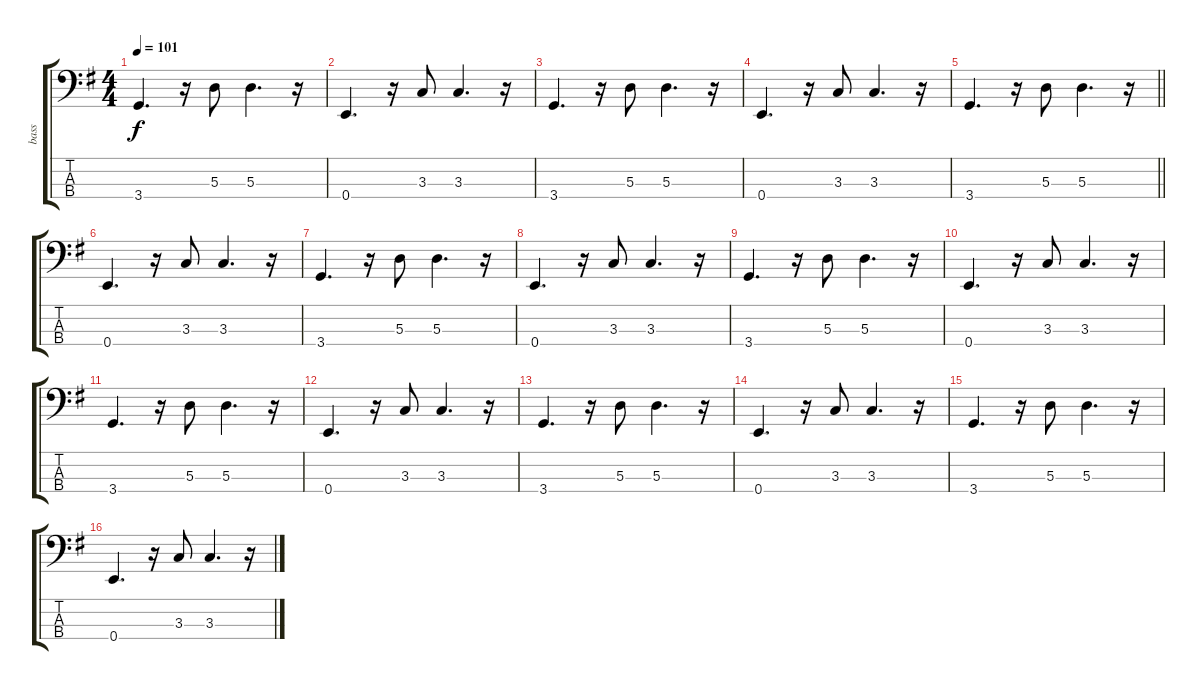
\track ("bass" "bass") {instrument electricbassfinger}
\staff {score tabs}
\tuning (G2 D2 A1 E1) {hide}
\ts (4 4)
\tempo 101
\clef f4
\ks eminor
3.4.4{d dy f} r.16 5.3.8 5.3.4{d} r.16 |
0.4.4{d} r.16 3.3.8 3.3.4{d} r.16 |
3.4.4{d} r.16 5.3.8 5.3.4{d} r.16 |
0.4.4{d} r.16 3.3.8 3.3.4{d} r.16 |
\barLineRight lightlight
3.4.4{d} r.16 5.3.8 5.3.4{d} r.16 |
0.4.4{d} r.16 3.3.8 3.3.4{d} r.16 |
3.4.4{d} r.16 5.3.8 5.3.4{d} r.16 |
0.4.4{d} r.16 3.3.8 3.3.4{d} r.16 |
3.4.4{d} r.16 5.3.8 5.3.4{d} r.16 |
0.4.4{d} r.16 3.3.8 3.3.4{d} r.16 |
3.4.4{d} r.16 5.3.8 5.3.4{d} r.16 |
0.4.4{d} r.16 3.3.8 3.3.4{d} r.16 |
3.4.4{d} r.16 5.3.8 5.3.4{d} r.16 |
0.4.4{d} r.16 3.3.8 3.3.4{d} r.16 |
3.4.4{d} r.16 5.3.8 5.3.4{d} r.16 |
0.4.4{d} r.16 3.3.8 3.3.4{d} r.16
